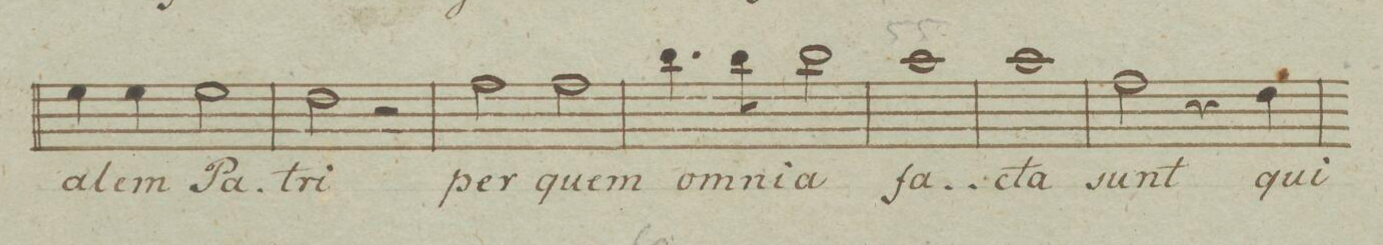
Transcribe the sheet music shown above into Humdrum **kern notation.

**kern	**text	**dynam
*I"Canto	*	*
*clefC1	*	*
*k[b-e-a-]	*	*
*met(c)	*	*
*M4/4	*	*
4cc\	-a-	.
4cc\	-lem	.
2cc\	Pa-	.
=52	=52	=52
2b-\	-tri	.
2r	.	.
=53	=53	=53
2dd\	per	.
2dd\	quem	.
=54	=54	=54
4.gg\	om-	.
8gg\	-ni-	.
2gg\	-a	.
=55	=55	=55
1ff	fa-	.
=56	=56	=56
1ff	-cta	.
=57	=57	=57
2dd\	sunt	.
4r	.	.
4b-\	qui-	.
=58	=58	=58
*-	*-	*-
